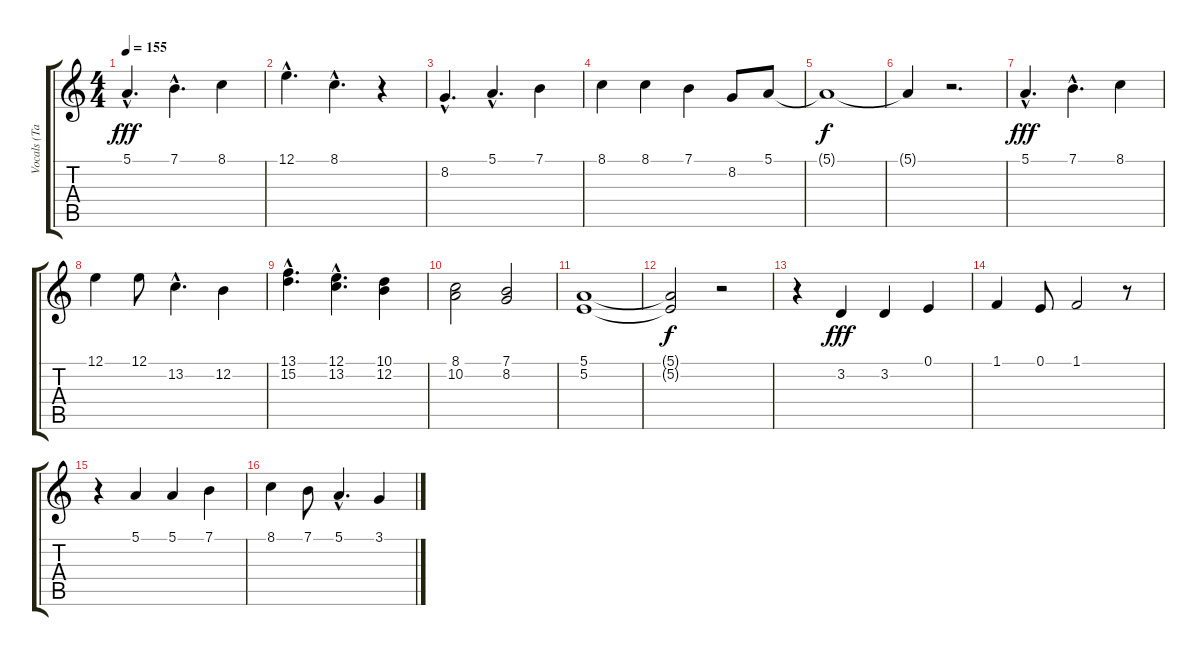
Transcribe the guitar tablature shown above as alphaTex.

\track ("Vocals (Tarja)" "Vocals (Ta") {instrument lead3calliope}
\staff {score tabs}
\tuning (E4 B3 G3 D3 A2 E2) {hide}
\ts (4 4)
\tempo 155
\clef g2
\ks c
5.1{hac}.4{d dy fff} 7.1{hac}.4{d} 8.1.4 |
12.1{hac}.4{d} 8.1{hac}.4{d} r.4 |
8.2{hac}.4{d} 5.1{hac}.4{d} 7.1.4 |
8.1.4 8.1.4 7.1.4 8.2.8 5.1.8 |
5.1{t}.1{dy f} |
5.1{t}.4 r.2{d} |
5.1{hac}.4{d dy fff} 7.1{hac}.4{d} 8.1.4 |
12.1.4 12.1.8 13.2{hac}.4{d} 12.2.4 |
(13.1{hac} 15.2{hac}).4{d} (12.1{hac} 13.2{hac}).4{d} (10.1 12.2).4 |
(8.1 10.2).2 (7.1 8.2).2 |
(5.1 5.2).1 |
(5.1{t} 5.2{t}).2{dy f} r.2 |
r.4 3.2.4{dy fff} 3.2.4 0.1.4 |
1.1.4 0.1.8 1.1.2 r.8 |
r.4 5.1.4 5.1.4 7.1.4 |
8.1.4 7.1.8 5.1{hac}.4{d} 3.1.4
